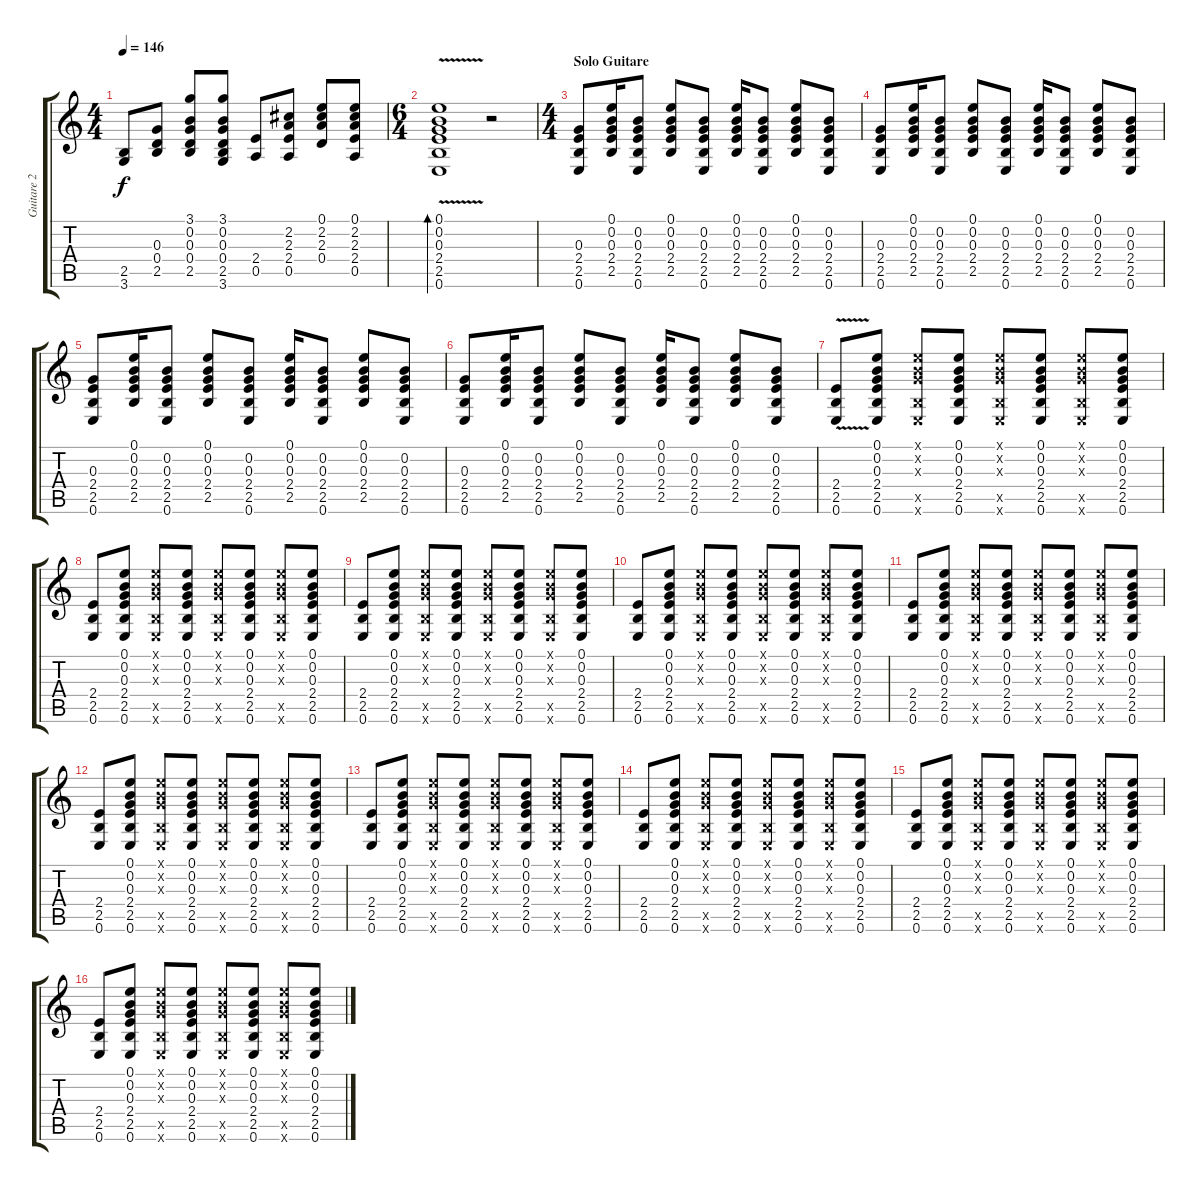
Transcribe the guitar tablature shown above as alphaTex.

\track ("Guitare 2 (Chorus)" "Guitare 2 ") {instrument electricguitarclean}
\staff {score tabs}
\tuning (E4 B3 G3 D3 A2 E2) {hide}
\ts (4 4)
\tempo 146
\clef g2
\ks c
(2.5 3.6).8{dy f} (0.3 0.4 2.5).8 (3.1 0.2 0.3 0.4 2.5).8 (3.1 0.2 0.3 0.4 2.5 3.6).8 (2.4 0.5).8 (2.2 2.3 2.4 0.5).8 (0.1 2.2 2.3 0.4).8 (0.1 2.2 2.3 2.4 0.5).8 |
\ts (6 4)
(0.1{v} 0.2{v} 0.3{v} 2.4{v} 2.5{v} 0.6{v}).1{bd 240} r.2 |
\ts (4 4)
\section ("" "Solo Guitare")
(0.3 2.4 2.5 0.6).8 (0.1 0.2 0.3 2.4 2.5).16 (0.2 0.3 2.4 2.5 0.6).8 (0.1 0.2 0.3 2.4 2.5).8 (0.2 0.3 2.4 2.5 0.6).8 (0.1 0.2 0.3 2.4 2.5).16 (0.2 0.3 2.4 2.5 0.6).8 (0.1 0.2 0.3 2.4 2.5).8 (0.2 0.3 2.4 2.5 0.6).8 |
(0.3 2.4 2.5 0.6).8 (0.1 0.2 0.3 2.4 2.5).16 (0.2 0.3 2.4 2.5 0.6).8 (0.1 0.2 0.3 2.4 2.5).8 (0.2 0.3 2.4 2.5 0.6).8 (0.1 0.2 0.3 2.4 2.5).16 (0.2 0.3 2.4 2.5 0.6).8 (0.1 0.2 0.3 2.4 2.5).8 (0.2 0.3 2.4 2.5 0.6).8 |
(0.3 2.4 2.5 0.6).8 (0.1 0.2 0.3 2.4 2.5).16 (0.2 0.3 2.4 2.5 0.6).8 (0.1 0.2 0.3 2.4 2.5).8 (0.2 0.3 2.4 2.5 0.6).8 (0.1 0.2 0.3 2.4 2.5).16 (0.2 0.3 2.4 2.5 0.6).8 (0.1 0.2 0.3 2.4 2.5).8 (0.2 0.3 2.4 2.5 0.6).8 |
(0.3 2.4 2.5 0.6).8 (0.1 0.2 0.3 2.4 2.5).16 (0.2 0.3 2.4 2.5 0.6).8 (0.1 0.2 0.3 2.4 2.5).8 (0.2 0.3 2.4 2.5 0.6).8 (0.1 0.2 0.3 2.4 2.5).16 (0.2 0.3 2.4 2.5 0.6).8 (0.1 0.2 0.3 2.4 2.5).8 (0.2 0.3 2.4 2.5 0.6).8 |
(2.4{v} 2.5 0.6{v}).8 (0.1 0.2 0.3 2.4 2.5 0.6).8 (0.1{x} 0.2{x} 0.3{x} 2.5{x} 0.6{x}).8 (0.1 0.2 0.3 2.4 2.5 0.6).8 (0.1{x} 0.2{x} 0.3{x} 2.5{x} 0.6{x}).8 (0.1 0.2 0.3 2.4 2.5 0.6).8 (0.1{x} 0.2{x} 0.3{x} 2.5{x} 0.6{x}).8 (0.1 0.2 0.3 2.4 2.5 0.6).8 |
(2.4 2.5 0.6).8 (0.1 0.2 0.3 2.4 2.5 0.6).8 (0.1{x} 0.2{x} 0.3{x} 2.5{x} 0.6{x}).8 (0.1 0.2 0.3 2.4 2.5 0.6).8 (0.1{x} 0.2{x} 0.3{x} 2.5{x} 0.6{x}).8 (0.1 0.2 0.3 2.4 2.5 0.6).8 (0.1{x} 0.2{x} 0.3{x} 2.5{x} 0.6{x}).8 (0.1 0.2 0.3 2.4 2.5 0.6).8 |
(2.4 2.5 0.6).8 (0.1 0.2 0.3 2.4 2.5 0.6).8 (0.1{x} 0.2{x} 0.3{x} 2.5{x} 0.6{x}).8 (0.1 0.2 0.3 2.4 2.5 0.6).8 (0.1{x} 0.2{x} 0.3{x} 2.5{x} 0.6{x}).8 (0.1 0.2 0.3 2.4 2.5 0.6).8 (0.1{x} 0.2{x} 0.3{x} 2.5{x} 0.6{x}).8 (0.1 0.2 0.3 2.4 2.5 0.6).8 |
(2.4 2.5 0.6).8 (0.1 0.2 0.3 2.4 2.5 0.6).8 (0.1{x} 0.2{x} 0.3{x} 2.5{x} 0.6{x}).8 (0.1 0.2 0.3 2.4 2.5 0.6).8 (0.1{x} 0.2{x} 0.3{x} 2.5{x} 0.6{x}).8 (0.1 0.2 0.3 2.4 2.5 0.6).8 (0.1{x} 0.2{x} 0.3{x} 2.5{x} 0.6{x}).8 (0.1 0.2 0.3 2.4 2.5 0.6).8 |
(2.4 2.5 0.6).8 (0.1 0.2 0.3 2.4 2.5 0.6).8 (0.1{x} 0.2{x} 0.3{x} 2.5{x} 0.6{x}).8 (0.1 0.2 0.3 2.4 2.5 0.6).8 (0.1{x} 0.2{x} 0.3{x} 2.5{x} 0.6{x}).8 (0.1 0.2 0.3 2.4 2.5 0.6).8 (0.1{x} 0.2{x} 0.3{x} 2.5{x} 0.6{x}).8 (0.1 0.2 0.3 2.4 2.5 0.6).8 |
(2.4 2.5 0.6).8 (0.1 0.2 0.3 2.4 2.5 0.6).8 (0.1{x} 0.2{x} 0.3{x} 2.5{x} 0.6{x}).8 (0.1 0.2 0.3 2.4 2.5 0.6).8 (0.1{x} 0.2{x} 0.3{x} 2.5{x} 0.6{x}).8 (0.1 0.2 0.3 2.4 2.5 0.6).8 (0.1{x} 0.2{x} 0.3{x} 2.5{x} 0.6{x}).8 (0.1 0.2 0.3 2.4 2.5 0.6).8 |
(2.4 2.5 0.6).8 (0.1 0.2 0.3 2.4 2.5 0.6).8 (0.1{x} 0.2{x} 0.3{x} 2.5{x} 0.6{x}).8 (0.1 0.2 0.3 2.4 2.5 0.6).8 (0.1{x} 0.2{x} 0.3{x} 2.5{x} 0.6{x}).8 (0.1 0.2 0.3 2.4 2.5 0.6).8 (0.1{x} 0.2{x} 0.3{x} 2.5{x} 0.6{x}).8 (0.1 0.2 0.3 2.4 2.5 0.6).8 |
(2.4 2.5 0.6).8 (0.1 0.2 0.3 2.4 2.5 0.6).8 (0.1{x} 0.2{x} 0.3{x} 2.5{x} 0.6{x}).8 (0.1 0.2 0.3 2.4 2.5 0.6).8 (0.1{x} 0.2{x} 0.3{x} 2.5{x} 0.6{x}).8 (0.1 0.2 0.3 2.4 2.5 0.6).8 (0.1{x} 0.2{x} 0.3{x} 2.5{x} 0.6{x}).8 (0.1 0.2 0.3 2.4 2.5 0.6).8 |
(2.4 2.5 0.6).8 (0.1 0.2 0.3 2.4 2.5 0.6).8 (0.1{x} 0.2{x} 0.3{x} 2.5{x} 0.6{x}).8 (0.1 0.2 0.3 2.4 2.5 0.6).8 (0.1{x} 0.2{x} 0.3{x} 2.5{x} 0.6{x}).8 (0.1 0.2 0.3 2.4 2.5 0.6).8 (0.1{x} 0.2{x} 0.3{x} 2.5{x} 0.6{x}).8 (0.1 0.2 0.3 2.4 2.5 0.6).8 |
(2.4 2.5 0.6).8 (0.1 0.2 0.3 2.4 2.5 0.6).8 (0.1{x} 0.2{x} 0.3{x} 2.5{x} 0.6{x}).8 (0.1 0.2 0.3 2.4 2.5 0.6).8 (0.1{x} 0.2{x} 0.3{x} 2.5{x} 0.6{x}).8 (0.1 0.2 0.3 2.4 2.5 0.6).8 (0.1{x} 0.2{x} 0.3{x} 2.5{x} 0.6{x}).8 (0.1 0.2 0.3 2.4 2.5 0.6).8
